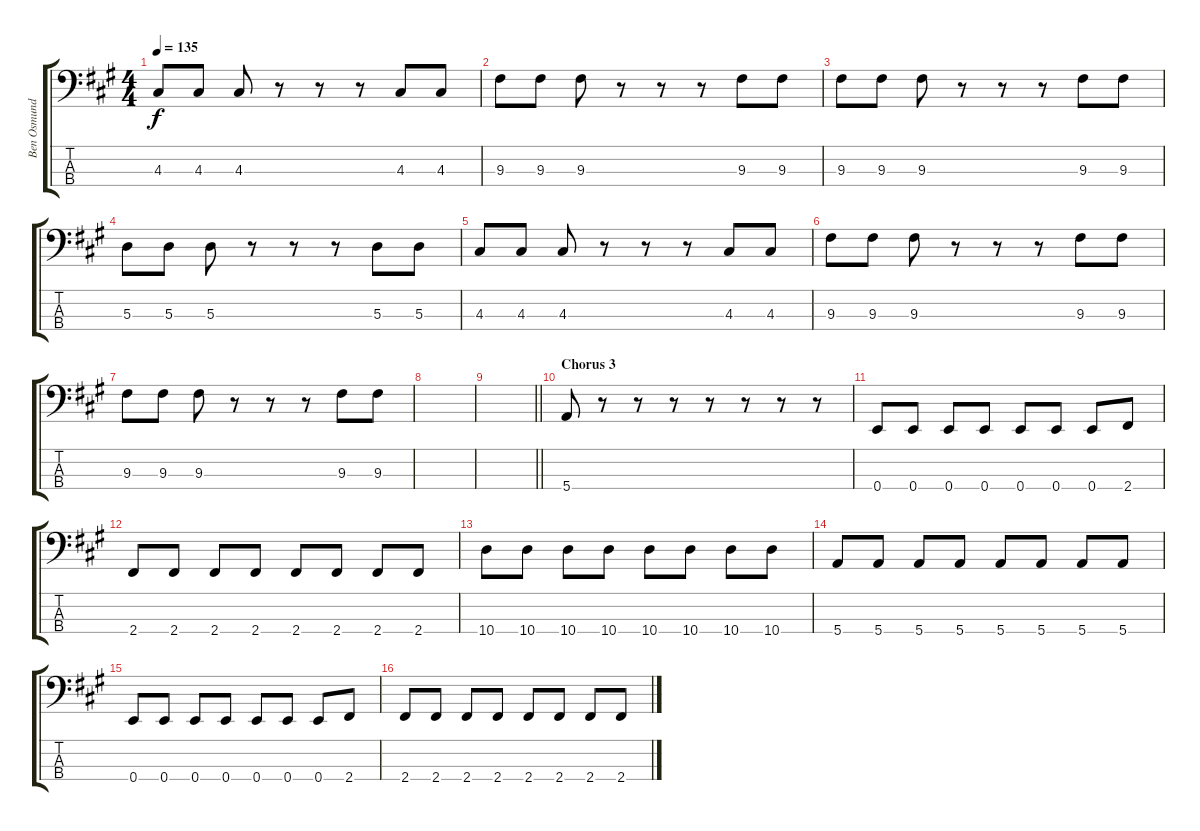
\track ("Ben Osmundson - Bass" "Ben Osmund") {instrument electricbassfinger}
\staff {score tabs}
\tuning (G2 D2 A1 E1) {hide}
\ts (4 4)
\tempo 135
\clef f4
\ks a
4.3.8{dy f} 4.3.8 4.3.8 r.8 r.8 r.8 4.3.8 4.3.8 |
9.3.8 9.3.8 9.3.8 r.8 r.8 r.8 9.3.8 9.3.8 |
9.3.8 9.3.8 9.3.8 r.8 r.8 r.8 9.3.8 9.3.8 |
5.3.8 5.3.8 5.3.8 r.8 r.8 r.8 5.3.8 5.3.8 |
4.3.8 4.3.8 4.3.8 r.8 r.8 r.8 4.3.8 4.3.8 |
9.3.8 9.3.8 9.3.8 r.8 r.8 r.8 9.3.8 9.3.8 |
9.3.8 9.3.8 9.3.8 r.8 r.8 r.8 9.3.8 9.3.8 |
|
\barLineRight lightlight
|
\section ("" "Chorus 3")
5.4.8 r.8 r.8 r.8 r.8 r.8 r.8 r.8 |
0.4.8 0.4.8 0.4.8 0.4.8 0.4.8 0.4.8 0.4.8 2.4.8 |
2.4.8 2.4.8 2.4.8 2.4.8 2.4.8 2.4.8 2.4.8 2.4.8 |
10.4.8 10.4.8 10.4.8 10.4.8 10.4.8 10.4.8 10.4.8 10.4.8 |
5.4.8 5.4.8 5.4.8 5.4.8 5.4.8 5.4.8 5.4.8 5.4.8 |
0.4.8 0.4.8 0.4.8 0.4.8 0.4.8 0.4.8 0.4.8 2.4.8 |
2.4.8 2.4.8 2.4.8 2.4.8 2.4.8 2.4.8 2.4.8 2.4.8
